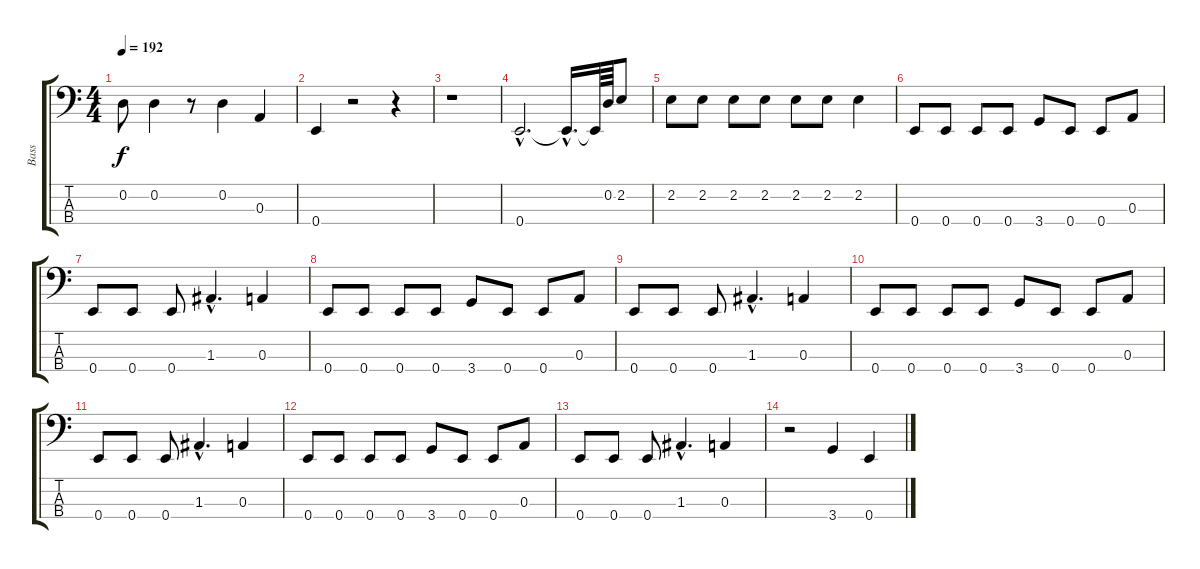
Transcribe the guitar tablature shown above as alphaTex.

\track ("Bass" "Bass") {instrument electricbassfinger}
\staff {score tabs}
\tuning (G2 D2 A1 E1) {hide}
\ts (4 4)
\tempo 192
\clef f4
\ks c
0.2.8{dy f} 0.2.4 r.8 0.2.4 0.3.4 |
0.4.4 r.2 r.4 |
r.1 |
0.4{hac}.2{d} 0.4{hac t}.16{d} 0.4{t}.64 0.2.64 2.2.8 |
2.2.8 2.2.8 2.2.8 2.2.8 2.2.8 2.2.8 2.2.4 |
0.4.8 0.4.8 0.4.8 0.4.8 3.4.8 0.4.8 0.4.8 0.3.8 |
0.4.8 0.4.8 0.4.8 1.3{hac}.4{d} 0.3.4 |
0.4.8 0.4.8 0.4.8 0.4.8 3.4.8 0.4.8 0.4.8 0.3.8 |
0.4.8 0.4.8 0.4.8 1.3{hac}.4{d} 0.3.4 |
0.4.8 0.4.8 0.4.8 0.4.8 3.4.8 0.4.8 0.4.8 0.3.8 |
0.4.8 0.4.8 0.4.8 1.3{hac}.4{d} 0.3.4 |
0.4.8 0.4.8 0.4.8 0.4.8 3.4.8 0.4.8 0.4.8 0.3.8 |
0.4.8 0.4.8 0.4.8 1.3{hac}.4{d} 0.3.4 |
r.2 3.4.4 0.4.4
